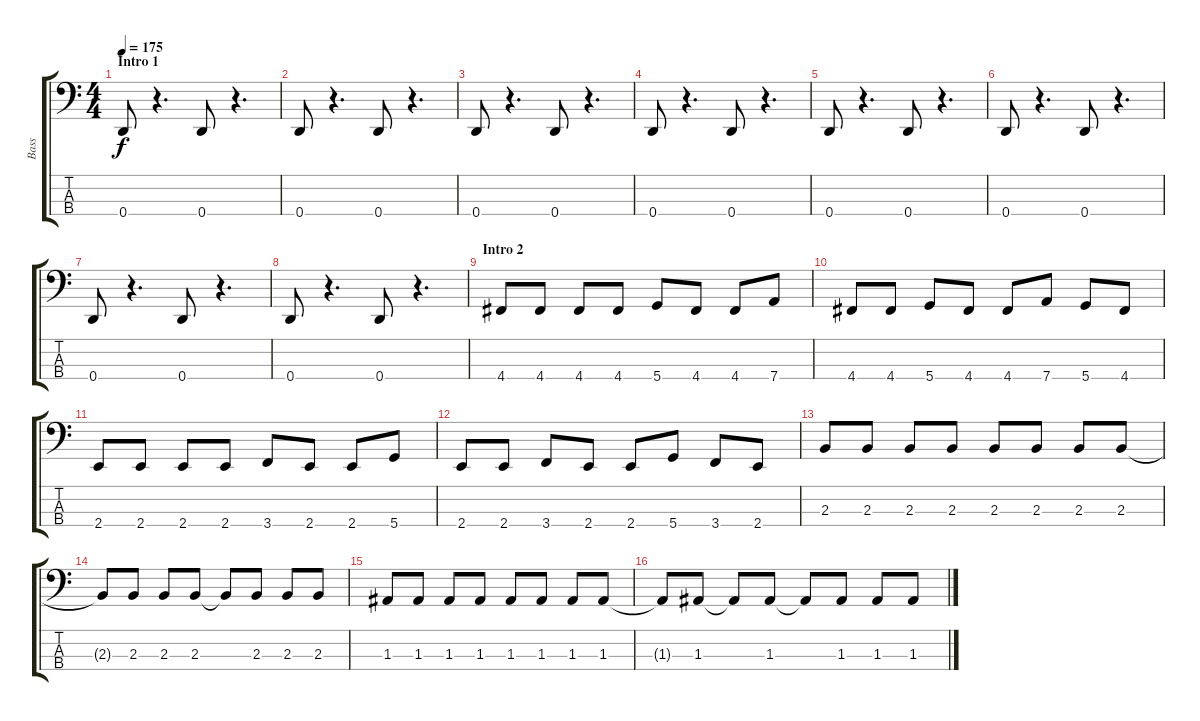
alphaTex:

\track ("Bass" "Bass") {instrument electricbasspick}
\staff {score tabs}
\tuning (G2 D2 A1 D1) {hide}
\ts (4 4)
\section ("" "Intro 1")
\tempo 175
\clef f4
\ks c
0.4.8{dy f instrument electricbasspick} r.4{d} 0.4.8 r.4{d} |
0.4.8 r.4{d} 0.4.8 r.4{d} |
0.4.8 r.4{d} 0.4.8 r.4{d} |
0.4.8 r.4{d} 0.4.8 r.4{d} |
0.4.8 r.4{d} 0.4.8 r.4{d} |
0.4.8 r.4{d} 0.4.8 r.4{d} |
0.4.8 r.4{d} 0.4.8 r.4{d} |
0.4.8 r.4{d} 0.4.8 r.4{d} |
\section ("" "Intro 2")
4.4.8 4.4.8 4.4.8 4.4.8 5.4.8 4.4.8 4.4.8 7.4.8 |
4.4.8 4.4.8 5.4.8 4.4.8 4.4.8 7.4.8 5.4.8 4.4.8 |
2.4.8 2.4.8 2.4.8 2.4.8 3.4.8 2.4.8 2.4.8 5.4.8 |
2.4.8 2.4.8 3.4.8 2.4.8 2.4.8 5.4.8 3.4.8 2.4.8 |
2.3.8 2.3.8 2.3.8 2.3.8 2.3.8 2.3.8 2.3.8 2.3.8 |
2.3{t}.8 2.3.8 2.3.8 2.3.8 2.3{t}.8 2.3.8 2.3.8 2.3.8 |
1.3.8 1.3.8 1.3.8 1.3.8 1.3.8 1.3.8 1.3.8 1.3.8 |
1.3{t}.8 1.3.8 1.3{t}.8 1.3.8 1.3{t}.8 1.3.8 1.3.8 1.3.8
